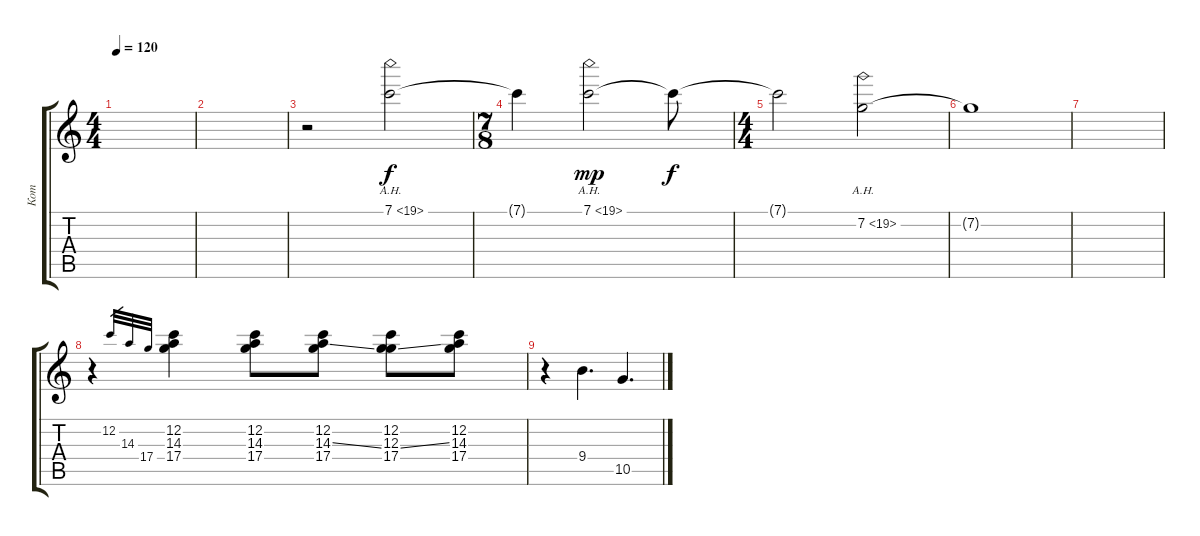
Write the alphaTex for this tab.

\track ("Кот" "Кот") {instrument electricguitarjazz}
\staff {score tabs}
\tuning (F4 C4 G3 D3 A2 D2) {hide}
\ts (4 4)
\tempo 120
\clef g2
\ks c
|
|
r.2 7.1{ah 12}.2 |
\ts (7 8)
7.1{t}.4 7.1{ah 12}.2{dy mp} 7.1{t}.8{dy f} |
\ts (4 4)
7.1{t}.2 7.2{ah 12}.2 |
7.2{t}.1 |
|
r.4 12.2.32{gr} 14.3.32{gr} 17.4.32{gr} (12.2 14.3 17.4).4 (12.2 14.3 17.4).8 (12.2 14.3{ss} 17.4).8 (12.2 12.3{ss} 17.4).8 (12.2 14.3 17.4).8 |
r.4 9.4.4{d} 10.5.4{d}
